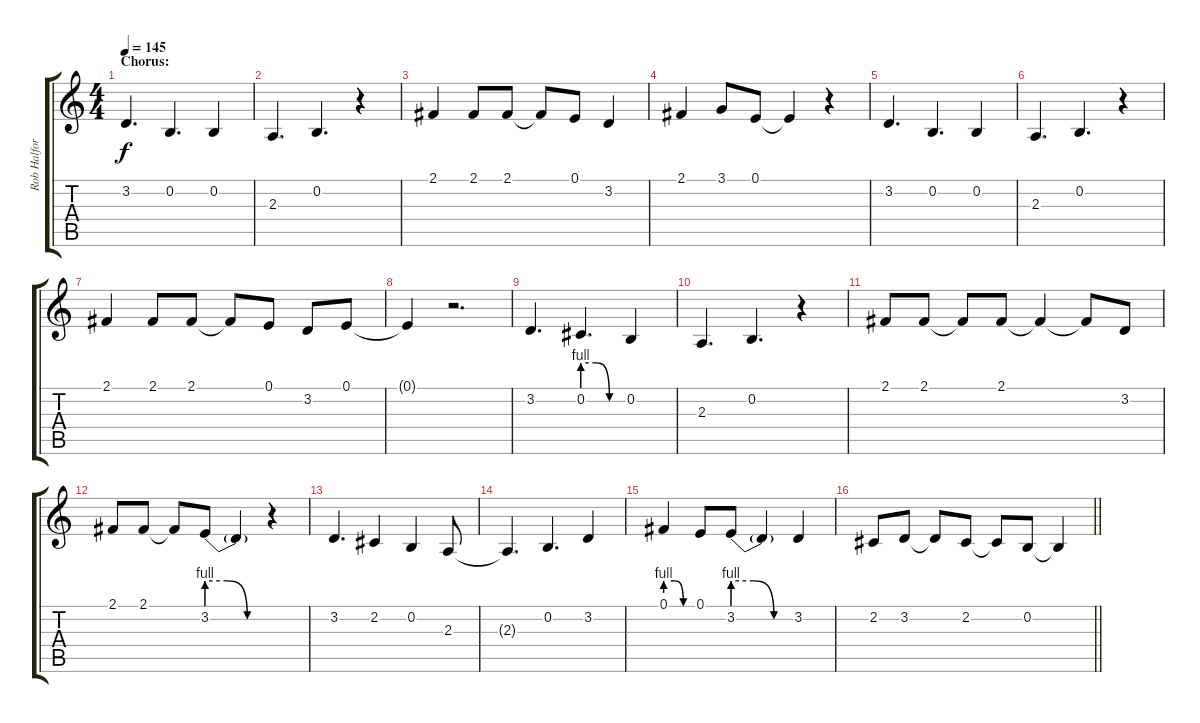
\track ("Rob Halford" "Rob Halfor") {instrument oboe}
\staff {score tabs}
\tuning (E4 B3 G3 D3 A2 E2) {hide}
\ts (4 4)
\section ("" "Chorus:")
\tempo 145
\clef g2
\ks c
3.2.4{d dy f} 0.2.4{d} 0.2.4 |
2.3.4{d} 0.2.4{d} r.4 |
2.1.4 2.1.8 2.1.8 2.1{t}.8 0.1.8 3.2.4 |
2.1.4 3.1.8 0.1.8 0.1{t}.4 r.4 |
3.2.4{d} 0.2.4{d} 0.2.4 |
2.3.4{d} 0.2.4{d} r.4 |
2.1.4 2.1.8 2.1.8 2.1{t}.8 0.1.8 3.2.8 0.1.8 |
0.1{t}.4 r.2{d} |
3.2.4{d} 0.2{be (custom 0 4 20 4 40 0 60 0)}.4{d} 0.2.4 |
2.3.4{d} 0.2.4{d} r.4 |
2.1.8 2.1.8 2.1{t}.8 2.1.8 2.1{t}.4 2.1{t}.8 3.2.8 |
2.1.8 2.1.8 2.1{t}.8 3.2{be (custom 0 4 20 4 40 0 60 0)}.8 3.2{t}.4 r.4 |
3.2.4{d} 2.2.4 0.2.4 2.3.8 |
2.3{t}.4{d} 0.2.4{d} 3.2.4 |
0.1{be (custom 0 4 20 4 40 0 60 0)}.4 0.1.8 3.2{be (custom 0 4 20 4 40 0 60 0)}.8 3.2{t}.4 3.2.4 |
\barLineRight lightlight
2.2.8 3.2.8 3.2{t}.8 2.2.8 2.2{t}.8 0.2.8 0.2{t}.4
